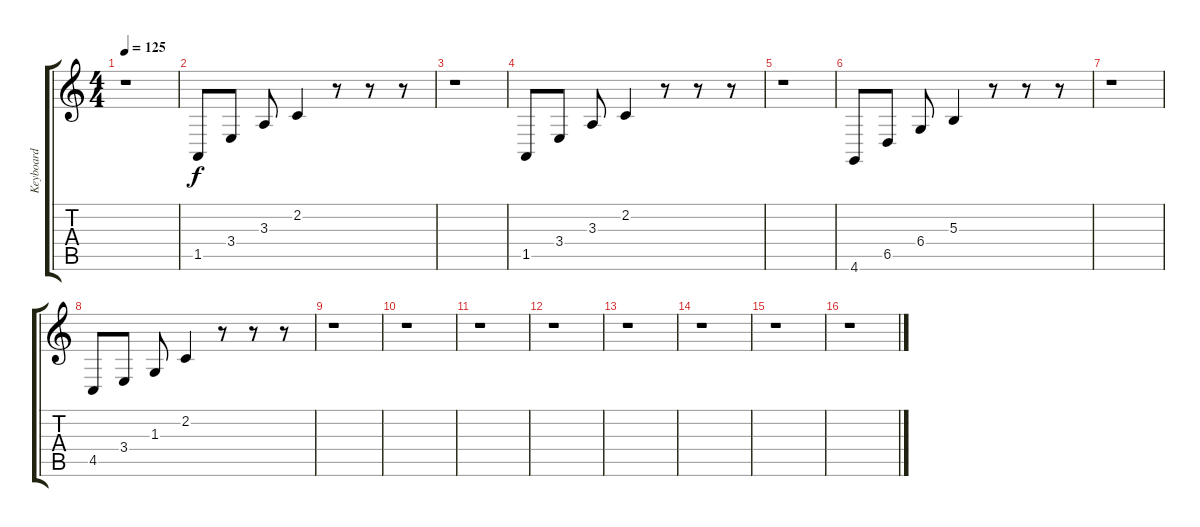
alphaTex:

\track ("Keyboard" "Keyboard") {instrument acousticgrandpiano}
\staff {score tabs}
\tuning (Eb4 Bb3 Gb3 Db3 Ab2 Eb2) {hide}
\ts (4 4)
\tempo 125
\clef g2
\ks c
r.1{dy f} |
1.5.8 3.4.8 3.3.8 2.2.4 r.8 r.8 r.8 |
r.1 |
1.5.8 3.4.8 3.3.8 2.2.4 r.8 r.8 r.8 |
r.1 |
4.6.8 6.5.8 6.4.8 5.3.4 r.8 r.8 r.8 |
r.1 |
4.5.8 3.4.8 1.3.8 2.2.4 r.8 r.8 r.8 |
r.1 |
r.1 |
r.1 |
r.1 |
r.1 |
r.1 |
r.1 |
r.1
